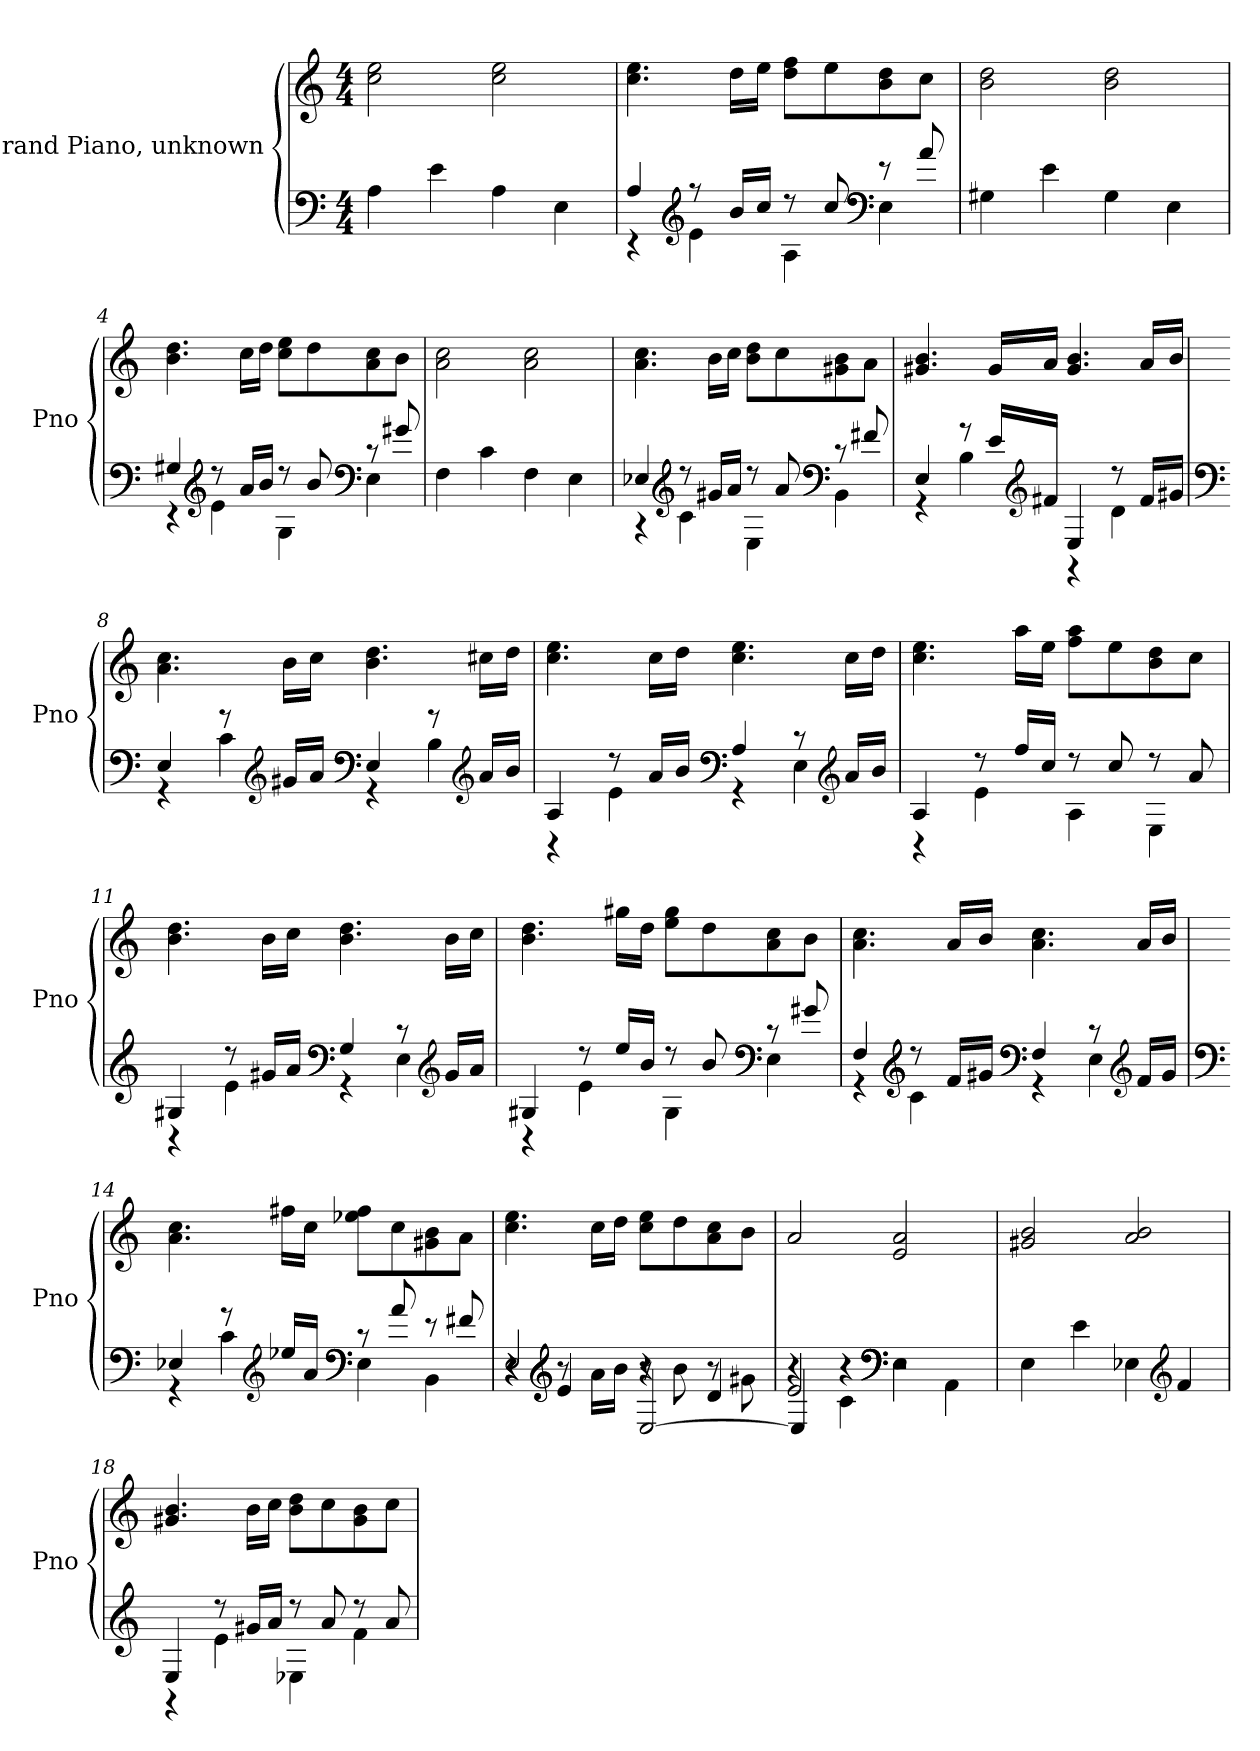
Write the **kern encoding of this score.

**kern	**kern
*part1	*part1
*staff2	*staff1
*I"Grand Piano, unknown	*
*I'Pno	*
*clefF4	*clefG2
*k[]	*k[]
*M4/4	*M4/4
*MM120	*MM120
=1	=1
4A\	2cc\ 2ee\
4e\	.
4A\	2cc\ 2ee\
4E\	.
=2	=2
*^	*
4A/	4r	4.cc\ 4.ee\
*clefG2	*	*
8r	4e\	.
16b/LL	.	16dd\LL
16cc/JJ	.	16ee\JJ
8r	4A\	8dd\ 8ff\L
8cc/	.	8ee\
*clefF4	*	*
8r	4E\	8b\ 8dd\
8a/	.	8cc\J
*v	*v	*
=3	=3
4G#X\	2b\ 2dd\
4e\	.
4G#\	2b\ 2dd\
4E\	.
=4	=4
*^	*
4G#X/	4r	4.b\ 4.dd\
*clefG2	*	*
8r	4e\	.
16a/LL	.	16cc\LL
16b/JJ	.	16dd\JJ
8r	4G#\	8cc\ 8ee\L
8b/	.	8dd\
*clefF4	*	*
8r	4E\	8a\ 8cc\
8g#X/	.	8b\J
*v	*v	*
=5	=5
4F\	2a\ 2cc\
4c\	.
4F\	2a\ 2cc\
4E\	.
!!LO:LB:g=z
=6	=6
*^	*
4E-X/	4r	4.a\ 4.cc\
*clefG2	*	*
8r	4c\	.
16g#X/LL	.	16b\LL
16a/JJ	.	16cc\JJ
8r	4E-\	8b\ 8dd\L
8a/	.	8cc\
*clefF4	*	*
8r	4BB\	8g#X\ 8b\
8f#X/	.	8a\J
=7	=7	=7
4E/	4r	4.g#X/ 4.b/
8r	4B\	.
16e/LL	.	16g#/LL
*clefG2	*	*
16f#X/JJ	.	16a/JJ
4E/	4r	4.g#/ 4.b/
8r	4d\	.
16f#/LL	.	16a/LL
16g#X/JJ	.	16b/JJ
=8	=8	=8
*clefF4	*	*
4E/	4r	4.a\ 4.cc\
8r	4c\	.
*clefG2	*	*
16g#X/LL	.	16b\LL
16a/JJ	.	16cc\JJ
*clefF4	*	*
4E/	4r	4.b\ 4.dd\
8r	4B\	.
*clefG2	*	*
16a/LL	.	16cc#X\LL
16b/JJ	.	16dd\JJ
!!LO:LB:g=z
=9	=9	=9
4A/	4r	4.cc\ 4.ee\
8r	4e\	.
16a/LL	.	16cc\LL
16b/JJ	.	16dd\JJ
*clefF4	*	*
4A/	4r	4.cc\ 4.ee\
8r	4E\	.
*clefG2	*	*
16a/LL	.	16cc\LL
16b/JJ	.	16dd\JJ
=10	=10	=10
4A/	4r	4.cc\ 4.ee\
8r	4e\	.
16ff/LL	.	16aa\LL
16cc/JJ	.	16ee\JJ
8r	4A\	8ff\ 8aa\L
8cc/	.	8ee\
8r	4E\	8b\ 8dd\
8a/	.	8cc\J
=11	=11	=11
4G#X/	4r	4.b\ 4.dd\
8r	4e\	.
16g#X/LL	.	16b\LL
16a/JJ	.	16cc\JJ
*clefF4	*	*
4G#/	4r	4.b\ 4.dd\
8r	4E\	.
*clefG2	*	*
16g#/LL	.	16b\LL
16a/JJ	.	16cc\JJ
!!LO:LB:g=z
=12	=12	=12
4G#X/	4r	4.b\ 4.dd\
8r	4e\	.
16ee/LL	.	16gg#X\LL
16b/JJ	.	16dd\JJ
8r	4G#\	8ee\ 8gg#\L
8b/	.	8dd\
*clefF4	*	*
8r	4E\	8a\ 8cc\
8g#X/	.	8b\J
=13	=13	=13
4F/	4r	4.a\ 4.cc\
*clefG2	*	*
8r	4c\	.
16f/LL	.	16a/LL
16g#X/JJ	.	16b/JJ
*clefF4	*	*
4F/	4r	4.a\ 4.cc\
8r	4E\	.
*clefG2	*	*
16f/LL	.	16a/LL
16g#/JJ	.	16b/JJ
=14	=14	=14
*clefF4	*	*
4E-X/	4r	4.a\ 4.cc\
8r	4c\	.
*clefG2	*	*
16ee-X/LL	.	16ff#X\LL
16a/JJ	.	16cc\JJ
*clefF4	*	*
8r	4E-\	8ee-X\ 8ff#\L
8a/	.	8cc\
8r	4BB\	8g#X\ 8b\
8f#X/	.	8a\J
!!LO:LB:g=z
=15	=15	=15
*	*^	*
4r	4r	2E/	4.cc\ 4.ee\
*clefG2	*	*	*
4e/	8r	.	.
.	16a\LL	.	16cc\LL
.	16b\JJ	.	16dd\JJ
4r	8r	[2E/	8cc\ 8ee\L
.	8b\	.	8dd\
4d/	8r	.	8a\ 8cc\
.	8g#X\	.	8b\J
=16	=16	=16	=16
2e/	4r	4E/]	2a/
.	4c\	4r	.
*clefF4	*	*	*
2r	4E\	2r	2e/ 2a/
.	4AA\	.	.
*v	*v	*v	*
=17	=17
4E\	2g#X/ 2b/
4e\	.
4E-X\	2a/ 2b/
*clefG2	*
4f/	.
=18	=18
*^	*
4E/	4r	4.g#X/ 4.b/
8r	4e\	.
16g#X/LL	.	16b\LL
16a/JJ	.	16cc\JJ
8r	4E-X\	8b\ 8dd\L
8a/	.	8cc\
8r	4f\	8g#\ 8b\
8a/	.	8cc\J
*v	*v	*
=	=
*-	*-
